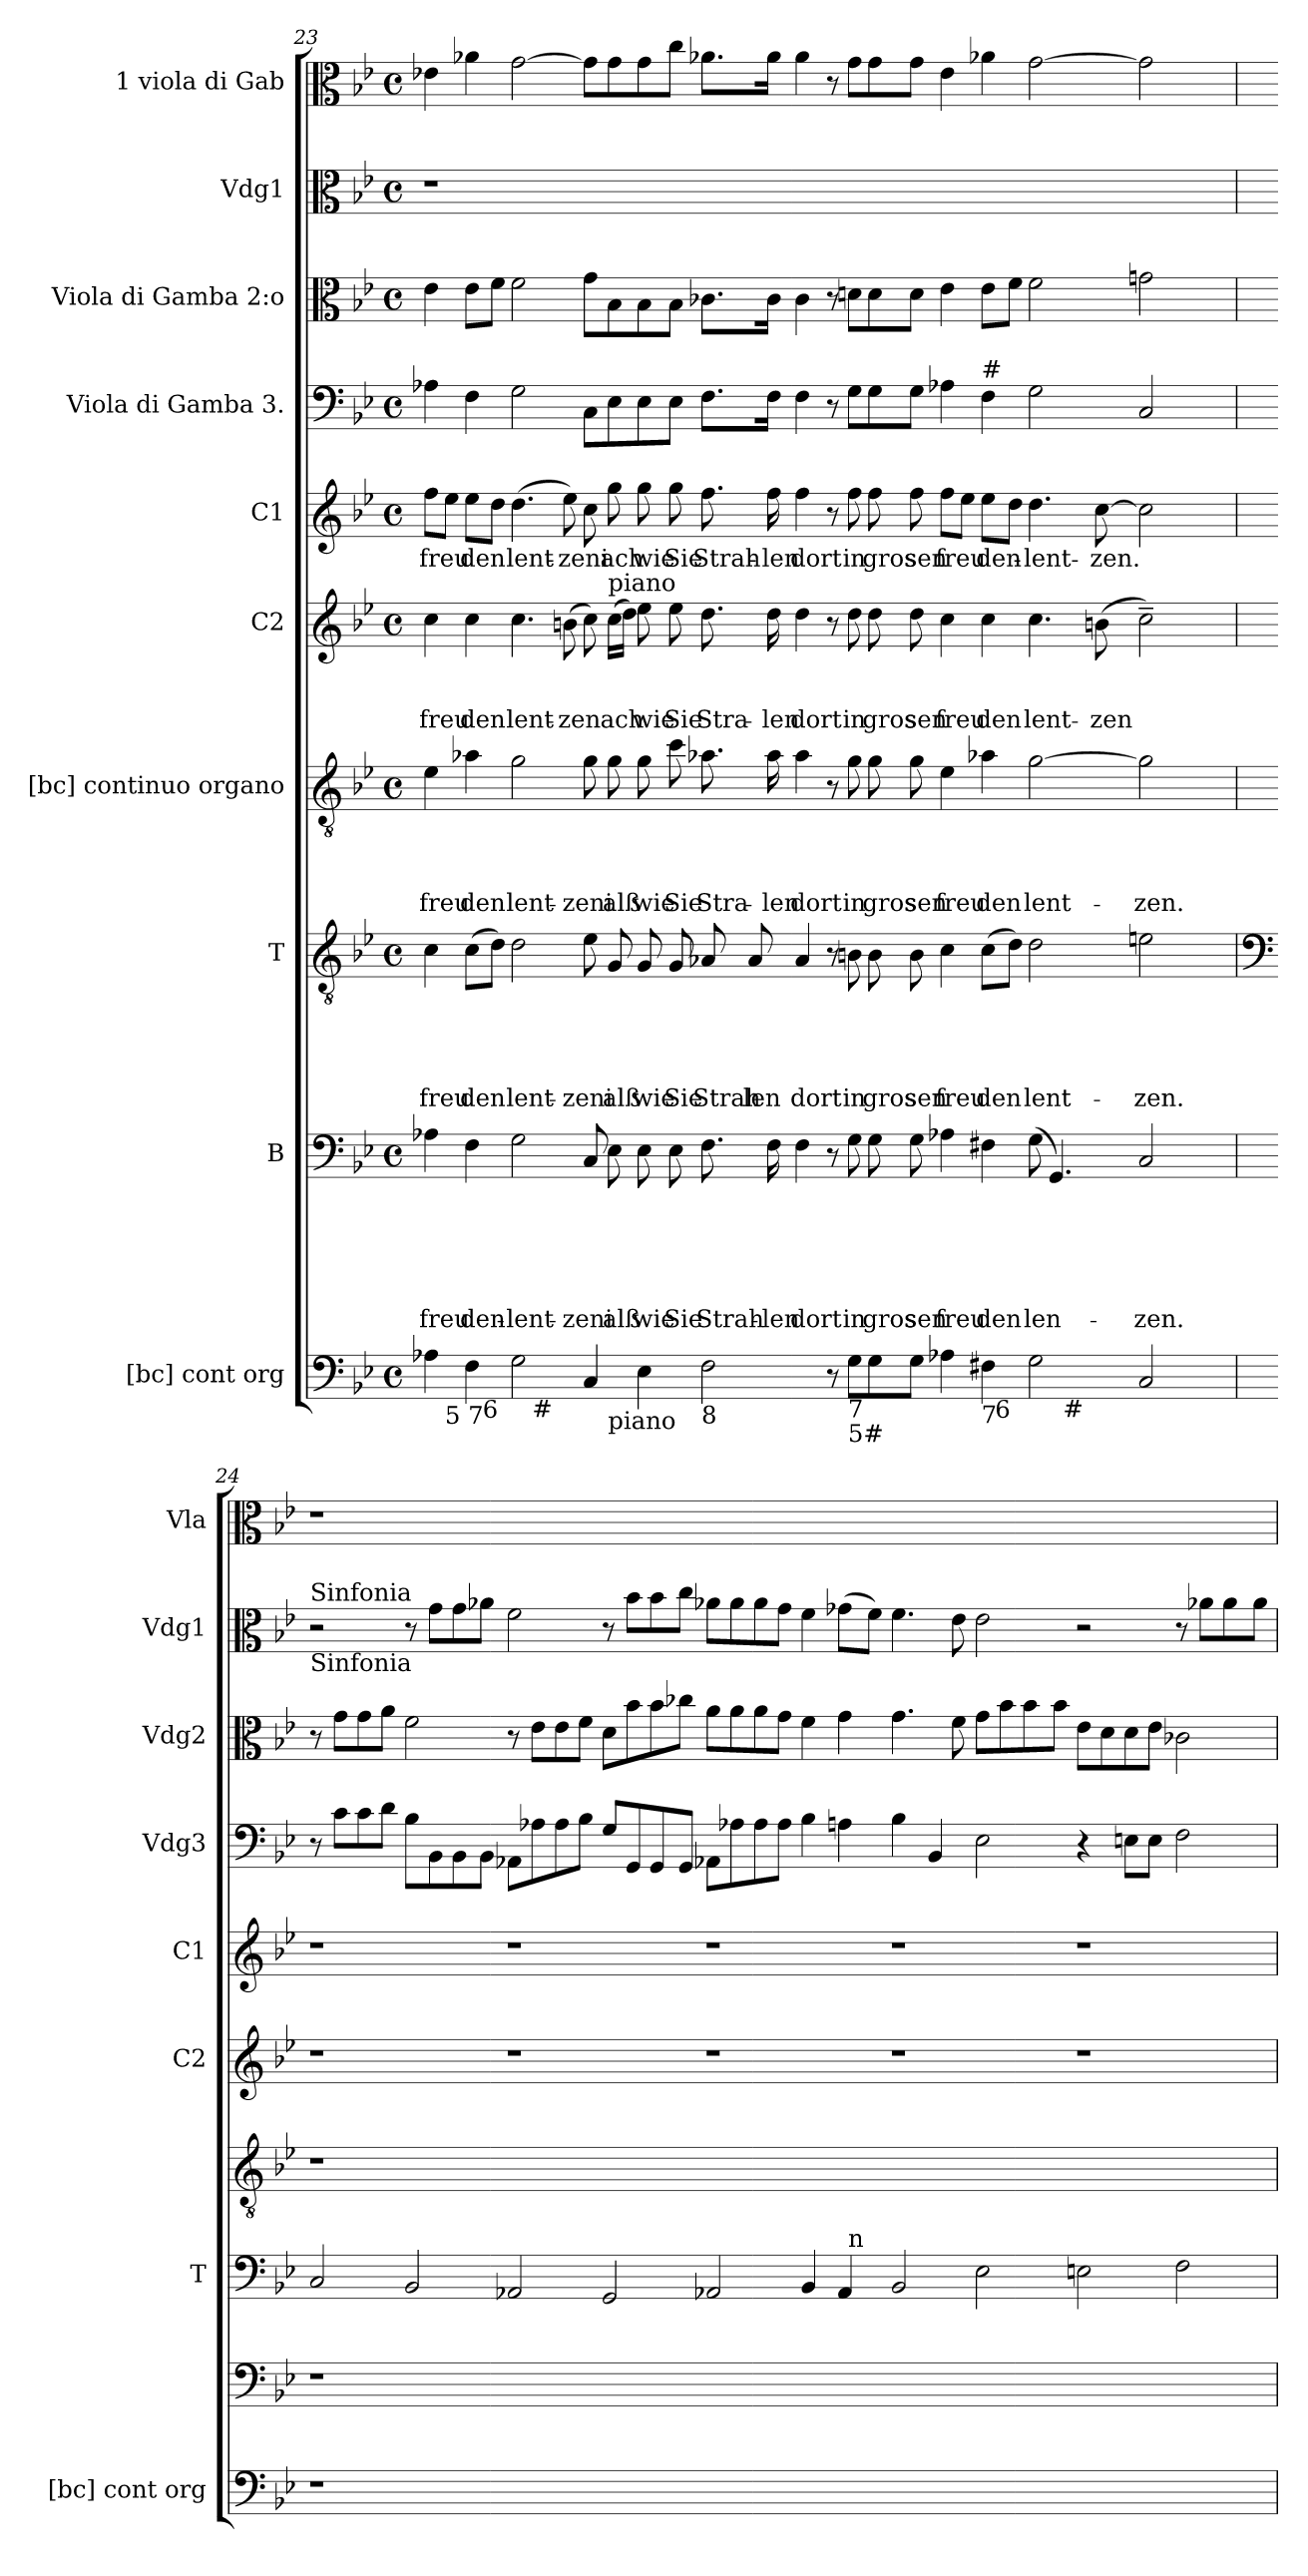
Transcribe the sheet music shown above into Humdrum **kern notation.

**kern	**kern	**text	**text	**text	**text	**text	**text	**kern	**text	**text	**text	**text	**text	**kern	**text	**text	**text	**text	**kern	**text	**text	**text	**kern	**text	**kern	**kern	**kern	**kern
*part10	*part9	*part9	*part9	*part9	*part9	*part9	*part9	*part8	*part8	*part8	*part8	*part8	*part8	*part7	*part7	*part7	*part7	*part7	*part6	*part6	*part6	*part6	*part5	*part5	*part4	*part3	*part2	*part1
*staff10	*staff9	*staff9	*staff9	*staff9	*staff9	*staff9	*staff9	*staff8	*staff8	*staff8	*staff8	*staff8	*staff8	*staff7	*staff7	*staff7	*staff7	*staff7	*staff6	*staff6	*staff6	*staff6	*staff5	*staff5	*staff4	*staff3	*staff2	*staff1
*I"[bc] cont org	*I"B	*	*	*	*	*	*	*I"T	*	*	*	*	*	*I"[bc] continuo organo	*	*	*	*	*I"C2	*	*	*	*I"C1	*	*I"Viola di Gamba 3.	*I"Viola di Gamba 2:o	*I"Vdg1	*I"1 viola di Gab
*I'[bc] cont org	*	*	*	*	*	*	*	*I'T	*	*	*	*	*	*	*	*	*	*	*I'C2	*	*	*	*I'C1	*	*I'Vdg3	*I'Vdg2	*I'Vdg1	*I'Vla
!!LO:PB:g=z
*clefF4	*clefF4	*	*	*	*	*	*	*clefGv2	*	*	*	*	*	*clefGv2	*	*	*	*	*clefG2	*	*	*	*clefG2	*	*clefF4	*clefC3	*clefC3	*clefC3
*k[b-e-]	*k[b-e-]	*	*	*	*	*	*	*k[b-e-]	*	*	*	*	*	*k[b-e-]	*	*	*	*	*k[b-e-]	*	*	*	*k[b-e-]	*	*k[b-e-]	*k[b-e-]	*k[b-e-]	*k[b-e-]
*B-:	*B-:	*	*	*	*	*	*	*B-:	*	*	*	*	*	*B-:	*	*	*	*	*B-:	*	*	*	*B-:	*	*B-:	*B-:	*B-:	*B-:
*M4/4	*M4/4	*	*	*	*	*	*	*M4/4	*	*	*	*	*	*M4/4	*	*	*	*	*M4/4	*	*	*	*M4/4	*	*M4/4	*M4/4	*M4/4	*M4/4
*met(c)	*met(c)	*	*	*	*	*	*	*met(c)	*	*	*	*	*	*met(c)	*	*	*	*	*met(c)	*	*	*	*met(c)	*	*met(c)	*met(c)	*met(c)	*met(c)
=23	=23	=23	=23	=23	=23	=23	=23	=23	=23	=23	=23	=23	=23	=23	=23	=23	=23	=23	=23	=23	=23	=23	=23	=23	=23	=23	=23	=23
!	!	!	!	!	!	!	!LO:LY:b	!	!	!	!	!	!LO:LY:b	!	!	!	!	!LO:LY:b	!	!	!	!LO:LY:b	!	!LO:LY:b	!	!	!	!
*^	*	*	*	*	*	*	*	*	*	*	*	*	*	*	*	*	*	*	*	*	*	*	*	*	*	*	*	*
*	*^	*	*	*	*	*	*	*	*	*	*	*	*	*	*	*	*	*	*	*	*	*	*	*	*	*	*	*	*
*	*	*^	*	*	*	*	*	*	*	*	*	*	*	*	*	*	*	*	*	*	*	*	*	*	*	*	*	*	*	*
*	*	*	*^	*	*	*	*	*	*	*	*	*	*	*	*	*	*	*	*	*	*	*	*	*	*	*	*	*	*	*	*
*	*	*	*	*^	*	*	*	*	*	*	*	*	*	*	*	*	*	*	*	*	*	*	*	*	*	*	*	*	*	*	*	*
4A-X>\	8ryy	4ryy	2ryy	1ryy	1ryy	4A-X\	.	.	.	.	.	freu-	4c\	.	.	.	.	freu-	4e-\	.	.	.	freu-	4cc\	.	.	freu-	8ff\L	freu-	4A-X\	4e-\	1r	4e-X\
!	!LO:TX:b:t=5 7	!	!	!	!	!	!	!	!	!	!	!	!	!	!	!	!	!	!	!	!	!	!	!	!	!	!	!	!	!	!	!	!
.	1ryy	.	.	.	.	.	.	.	.	.	.	.	.	.	.	.	.	.	.	.	.	.	.	.	.	.	.	8ee-\J	.	.	.	.	.
!	!	!	!	!	!	!	!	!	!	!	!	!LO:LY:b:rj	!	!	!	!	!	!LO:LY:b	!	!	!	!	!LO:LY:b:rj	!	!	!	!LO:LY:b:rj	!	!LO:LY:b	!	!	!	!
4F>\	.	16.ryy	.	.	.	4F\	.	.	.	.	.	-den-	(>8c\L	.	.	.	.	-den	4a-X\	.	.	.	-den	4cc\	.	.	-den	8ee-\L	-den	4F\	8e-\L	.	4a-X\
!	!	!LO:TX:b:t=6	!	!	!	!	!	!	!	!	!	!	!	!	!	!	!	!	!	!	!	!	!	!	!	!	!	!	!	!	!	!	!
.	.	1ryy	.	.	.	.	.	.	.	.	.	.	.	.	.	.	.	.	.	.	.	.	.	.	.	.	.	.	.	.	.	.	.
.	.	.	.	.	.	.	.	.	.	.	.	.	8d\J)	.	.	.	.	.	.	.	.	.	.	.	.	.	.	8dd\J	.	.	8f\J	.	.
!	!	!	!	!	!	!	!	!	!	!	!	!LO:LY:b	!	!	!	!	!	!LO:LY:b	!	!	!	!	!LO:LY:b	!	!	!	!LO:LY:b	!	!LO:LY:b	!	!	!	!
2G>\	.	.	8ryy	.	.	2G\	.	.	.	.	.	-lent-	2d\	.	.	.	.	lent-	2g\	.	.	.	lent-	4.cc\	.	.	lent-	(>4.dd\	lent-	2G\	2f\	.	[>2g\
!	!	!	!LO:TX:b:t=#	!	!	!	!	!	!	!	!	!	!	!	!	!	!	!	!	!	!	!	!	!	!	!	!	!	!	!	!	!	!
.	.	.	1ryy	.	.	.	.	.	.	.	.	.	.	.	.	.	.	.	.	.	.	.	.	.	.	.	.	.	.	.	.	.	.
!	!	!	!	!	!	!	!	!	!	!	!	!	!	!	!	!	!	!	!	!	!	!	!	!	!	!	!LO:LY:b	!	!LO:LY:b	!	!	!	!
.	.	.	.	.	.	.	.	.	.	.	.	.	.	.	.	.	.	.	.	.	.	.	.	(>8bn\	.	.	-zen	8ee-\)	-zeni	.	.	.	.
!	!	!	!	!	!	!	!	!	!	!	!	!LO:LY:b	!	!	!	!	!	!LO:LY:b	!	!	!	!	!LO:LY:b	!	!	!	!	!	!	!	!	!	!
4C/	.	.	.	1ryy	1ryy	8C/	.	.	.	.	.	-zeni	8e-\	.	.	.	.	-zeni	8g\	.	.	.	-zeni	8cc\)	.	.	.	8cc\	.	8C\L	8g\L	0.ryy	8g\L]
!	!	!	!	!	!	!	!	!	!	!	!	!	!	!	!	!	!	!	!	!	!	!	!	!LO:TX:a:t=piano	!	!	!	!	!	!	!	!	!
!	!LO:TX:b:t=piano	!	!	!	!	!	!	!	!	!	!	!	!	!	!	!	!	!	!	!	!	!	!	!	!	!	!	!	!	!	!	!	!
!	!	!	!	!	!	!	!	!	!	!	!	!LO:LY:b	!	!	!	!	!	!LO:LY:b	!	!	!	!	!LO:LY:b	!	!	!	!LO:LY:b	!	!LO:LY:b	!	!	!	!
.	1ryy	.	.	.	.	8E-\	.	.	.	.	.	alß	8G/	.	.	.	.	alß	8g\	.	.	.	alß	(>16cc\LL	.	.	ach	8gg\	ach	8E-\	8B-\	.	8g\
.	.	.	.	.	.	.	.	.	.	.	.	.	.	.	.	.	.	.	.	.	.	.	.	16dd\JJ)	.	.	.	.	.	.	.	.	.
!	!	!	!	!	!	!	!	!	!	!	!	!LO:LY:b	!	!	!	!	!	!LO:LY:b	!	!	!	!	!LO:LY:b	!	!	!	!LO:LY:b	!	!LO:LY:b	!	!	!	!
4E->\	.	.	.	.	.	8E-\	.	.	.	.	.	wie	8G/	.	.	.	.	wie	8g\	.	.	.	wie	8ee-\	.	.	wie	8gg\	wie	8E-\	8B-\	.	8g\
.	.	1ryy	.	.	.	.	.	.	.	.	.	.	.	.	.	.	.	.	.	.	.	.	.	.	.	.	.	.	.	.	.	.	.
!	!	!	!	!	!	!	!	!	!	!	!	!LO:LY:b	!	!	!	!	!	!LO:LY:b	!	!	!	!	!LO:LY:b	!	!	!	!LO:LY:b	!	!LO:LY:b	!	!	!	!
.	.	.	.	.	.	8E-\	.	.	.	.	.	Sie	8G/	.	.	.	.	Sie	8cc\	.	.	.	Sie	8ee-\	.	.	Sie	8gg\	Sie	8E-\J	8B-\J	.	8cc\J
!LO:TX:b:t=8	!	!	!	!	!	!	!	!	!	!	!	!	!	!	!	!	!	!	!	!	!	!	!	!	!	!	!	!	!	!	!	!	!
!	!	!	!	!	!	!	!	!	!	!	!	!LO:LY:b	!	!	!	!	!	!LO:LY:b	!	!	!	!	!LO:LY:b	!	!	!	!LO:LY:b	!	!LO:LY:b	!	!	!	!
2F>\	.	.	.	.	.	8.F\	.	.	.	.	.	Strah-	8A-X/	.	.	.	.	Strah-	8.a-X\	.	.	.	Stra-	8.dd\	.	.	Stra-	8.ff\	Strah-	8.F\L	8.c-X\L	.	8.a-X\L
!	!	!	!	!	!	!	!	!	!	!	!	!	!	!	!	!	!	!LO:LY:b:rj	!	!	!	!	!	!	!	!	!	!	!	!	!	!	!
.	.	.	1ryy	.	.	.	.	.	.	.	.	.	8A-/	.	.	.	.	-len	.	.	.	.	.	.	.	.	.	.	.	.	.	.	.
!	!	!	!	!	!	!	!	!	!	!	!	!LO:LY:b	!	!	!	!	!	!	!	!	!	!	!LO:LY:b	!	!	!	!LO:LY:b	!	!LO:LY:b:rj	!	!	!	!
.	.	.	.	.	.	16F\	.	.	.	.	.	-len	.	.	.	.	.	.	16a-\	.	.	.	-len	16dd\	.	.	-len	16ff\	-len	16F\Jk	16c-\Jk	.	16a-\Jk
!	!	!	!	!	!	!	!	!	!	!	!	!LO:LY:b	!	!	!	!	!	!LO:LY:b	!	!	!	!	!LO:LY:b	!	!	!	!LO:LY:b	!	!LO:LY:b	!	!	!	!
.	.	.	.	.	.	4F\	.	.	.	.	.	dort	4A-/	.	.	.	.	dort	4a-\	.	.	.	dort	4dd\	.	.	dort	4ff\	dort	4F\	4c-\	.	4a-\
8r	.	.	.	2ryy	1ryy	8r	.	.	.	.	.	.	8r	.	.	.	.	.	8r	.	.	.	.	8r	.	.	.	8r	.	8r	8r	.	8r
!LO:TX:b:t=7	!	!	!	!	!	!	!	!	!	!	!	!	!	!	!	!	!	!	!	!	!	!	!	!	!	!	!	!	!	!	!	!	!
!LO:TX:b:t=5#	!	!	!	!	!	!	!	!	!	!	!	!	!	!	!	!	!	!	!	!	!	!	!	!	!	!	!	!	!	!	!	!	!
!	!	!	!	!	!	!	!	!	!	!	!	!LO:LY:b	!	!	!	!	!	!LO:LY:b	!	!	!	!	!LO:LY:b	!	!	!	!LO:LY:b	!	!LO:LY:b	!	!	!	!
8G\L	1...ryy	.	.	.	.	8G\	.	.	.	.	.	in	8Bn\	.	.	.	.	in	8g\	.	.	.	in	8dd\	.	.	in	8ff\	in	8G\L	8dn\L	.	8g\L
!	!	!	!	!	!	!	!	!	!	!	!	!LO:LY:b	!	!	!	!	!	!LO:LY:b	!	!	!	!	!LO:LY:b	!	!	!	!LO:LY:b	!	!LO:LY:b	!	!	!	!
8G\	.	.	.	.	.	8G\	.	.	.	.	.	gros-	8B\	.	.	.	.	gros-	8g\	.	.	.	gros-	8dd\	.	.	gros-	8ff\	gros-	8G\	8d\	.	8g\
.	.	1ryy	.	.	.	.	.	.	.	.	.	.	.	.	.	.	.	.	.	.	.	.	.	.	.	.	.	.	.	.	.	.	.
!	!	!	!	!	!	!	!	!	!	!	!	!LO:LY:b:rj	!	!	!	!	!	!LO:LY:b:rj	!	!	!	!	!LO:LY:b:rj	!	!	!	!LO:LY:b:rj	!	!LO:LY:b:rj	!	!	!	!
8G\J	.	.	.	.	.	8G\	.	.	.	.	.	-sen	8B\	.	.	.	.	-sen	8g\	.	.	.	-sen	8dd\	.	.	-sen	8ff\	-sen	8G\J	8d\J	.	8g\J
!	!	!	!	!	!	!	!	!	!	!	!	!LO:LY:b	!	!	!	!	!	!LO:LY:b	!	!	!	!	!LO:LY:b	!	!	!	!LO:LY:b	!	!LO:LY:b	!	!	!	!
4A-X\	.	.	.	4ryy	.	4A-X\	.	.	.	.	.	freu-	4c\	.	.	.	.	freu-	4e-\	.	.	.	freu-	4cc\	.	.	freu-	8ff\L	freu-	4A-X\	4e-\	.	4e-\
.	.	.	1ryy	.	.	.	.	.	.	.	.	.	.	.	.	.	.	.	.	.	.	.	.	.	.	.	.	8ee-\J	.	.	.	.	.
!	!	!	!	!	!	!	!	!	!	!	!	!	!	!	!	!	!	!	!	!	!	!	!	!	!	!	!	!	!	!LO:TX:a:t=#	!	!	!
!LO:TX:b:t=7	!	!	!	!	!	!	!	!	!	!	!	!	!	!	!	!	!	!	!	!	!	!	!	!	!	!	!	!	!	!	!	!	!
!	!	!	!	!	!	!	!	!	!	!	!	!LO:LY:b:rj	!	!	!	!	!	!LO:LY:b:rj	!	!	!	!	!LO:LY:b:rj	!	!	!	!LO:LY:b:rj	!	!LO:LY:b	!	!	!	!
4F#X>\	.	.	.	16ryy	.	4F#X\	.	.	.	.	.	-den	(>8c\L	.	.	.	.	-den	4a-X\	.	.	.	-den	4cc\	.	.	-den	8ee-\L	-den-	4F\	8e-\L	.	4a-X\
!	!	!	!	!LO:TX:b:t=6	!	!	!	!	!	!	!	!	!	!	!	!	!	!	!	!	!	!	!	!	!	!	!	!	!	!	!	!	!
.	.	.	.	1ryy	.	.	.	.	.	.	.	.	.	.	.	.	.	.	.	.	.	.	.	.	.	.	.	.	.	.	.	.	.
.	.	.	.	.	.	.	.	.	.	.	.	.	8d\J)	.	.	.	.	.	.	.	.	.	.	.	.	.	.	8dd\J	.	.	8f\J	.	.
!	!	!	!	!	!	!	!	!	!	!	!	!LO:LY:b	!	!	!	!	!	!LO:LY:b	!	!	!	!	!LO:LY:b	!	!	!	!LO:LY:b	!	!LO:LY:b	!	!	!	!
2G>\	.	.	.	.	8.ryy	(>8G\	.	.	.	.	.	len-	2d\	.	.	.	.	lent-	[>2g\	.	.	.	lent-	4.cc\	.	.	lent-	4.dd\	-lent-	2G\	2f\	.	[>2g\
.	.	.	.	.	.	4.GG/)	.	.	.	.	.	.	.	.	.	.	.	.	.	.	.	.	.	.	.	.	.	.	.	.	.	.	.
!	!	!	!	!	!LO:TX:b:t=#	!	!	!	!	!	!	!	!	!	!	!	!	!	!	!	!	!	!	!	!	!	!	!	!	!	!	!	!
.	.	.	.	.	2ryy	.	.	.	.	.	.	.	.	.	.	.	.	.	.	.	.	.	.	.	.	.	.	.	.	.	.	.	.
.	.	2ryy	.	.	.	.	.	.	.	.	.	.	.	.	.	.	.	.	.	.	.	.	.	.	.	.	.	.	.	.	.	.	.
!	!	!	!	!	!	!	!	!	!	!	!	!	!	!	!	!	!	!	!	!	!	!	!	!	!	!	!LO:LY:b	!	!LO:LY:b	!	!	!	!
.	.	.	.	.	.	.	.	.	.	.	.	.	.	.	.	.	.	.	.	.	.	.	.	(>8bn\	.	.	-zen	[>8cc\	-zen.	.	.	.	.
!	!	!	!	!	!	!	!	!	!	!	!	!LO:LY:b	!	!	!	!	!	!LO:LY:b	!	!	!	!	!LO:LY:b	!	!	!	!	!	!	!	!	!	!
2C/	.	.	.	.	.	2C/	.	.	.	.	.	-zen.	2en\	.	.	.	.	-zen.	2g\]	.	.	.	-zen.	2cc~>\)	.	.	.	2cc\]	.	2C/	2gn\	.	2g\]
.	.	.	4.ryy	.	.	.	.	.	.	.	.	.	.	.	.	.	.	.	.	.	.	.	.	.	.	.	.	.	.	.	.	.	.
.	.	.	.	.	4ryy	.	.	.	.	.	.	.	.	.	.	.	.	.	.	.	.	.	.	.	.	.	.	.	.	.	.	.	.
.	.	.	.	8.ryy	.	.	.	.	.	.	.	.	.	.	.	.	.	.	.	.	.	.	.	.	.	.	.	.	.	.	.	.	.
.	.	8ryy	.	.	.	.	.	.	.	.	.	.	.	.	.	.	.	.	.	.	.	.	.	.	.	.	.	.	.	.	.	.	.
.	.	.	.	.	16ryy	.	.	.	.	.	.	.	.	.	.	.	.	.	.	.	.	.	.	.	.	.	.	.	.	.	.	.	.
.	.	32ryy	.	.	.	.	.	.	.	.	.	.	.	.	.	.	.	.	.	.	.	.	.	.	.	.	.	.	.	.	.	.	.
*v	*v	*v	*v	*v	*v	*	*	*	*	*	*	*	*	*	*	*	*	*	*	*	*	*	*	*	*	*	*	*	*	*	*	*	*
!!LO:LB:g=z
=24	=24	=24	=24	=24	=24	=24	=24	=24	=24	=24	=24	=24	=24	=24	=24	=24	=24	=24	=24	=24	=24	=24	=24	=24	=24	=24	=24	=24
*	*	*	*	*	*	*	*	*clefF4	*	*	*	*	*	*	*	*	*	*	*	*	*	*	*	*	*	*	*	*
*^	*	*	*	*	*	*	*	*	*	*	*	*	*	*	*	*	*	*	*	*	*	*	*	*	*	*	*	*
*	*^	*	*	*	*	*	*	*	*	*	*	*	*	*	*	*	*	*	*	*	*	*	*	*	*	*	*	*	*
*	*	*^	*	*	*	*	*	*	*	*	*	*	*	*	*	*	*	*	*	*	*	*	*	*	*	*	*	*	*	*
*	*	*	*^	*	*	*	*	*	*	*	*	*	*	*	*	*	*	*	*	*	*	*	*	*	*	*	*	*	*	*	*
*	*	*	*	*^	*	*	*	*	*	*	*	*	*	*	*	*	*	*	*	*	*	*	*	*	*	*	*	*	*	*	*	*
!	!	!	!	!	!	!	!	!	!	!	!	!	!	!	!	!	!	!	!	!	!	!	!	!	!	!	!	!	!	!	!	!LO:TX:b:t=Sinfonia	!
!	!	!	!	!	!	!	!	!	!	!	!	!	!	!	!	!	!	!	!	!	!	!	!	!	!	!	!	!	!	!	!	!LO:TX:a:t=Sinfonia	!
*v	*v	*v	*v	*v	*v	*	*	*	*	*	*	*	*^	*	*	*	*	*	*	*	*	*	*	*	*	*	*	*	*	*	*	*	*
1r	1r	.	.	.	.	.	.	2C/	1ryy	.	.	.	.	.	1r	.	.	.	.	1r	.	.	.	1r	.	8r	8r	2r	1r
.	.	.	.	.	.	.	.	.	.	.	.	.	.	.	.	.	.	.	.	.	.	.	.	.	.	8c\L	8g\L	.	.
.	.	.	.	.	.	.	.	.	.	.	.	.	.	.	.	.	.	.	.	.	.	.	.	.	.	8c\	8g\	.	.
.	.	.	.	.	.	.	.	.	.	.	.	.	.	.	.	.	.	.	.	.	.	.	.	.	.	8d\J	8a\J	.	.
.	.	.	.	.	.	.	.	2BB-</	.	.	.	.	.	.	.	.	.	.	.	.	.	.	.	.	.	8B-\L	2f\	8r	.
.	.	.	.	.	.	.	.	.	.	.	.	.	.	.	.	.	.	.	.	.	.	.	.	.	.	8BB-\	.	8g\L	.
.	.	.	.	.	.	.	.	.	.	.	.	.	.	.	.	.	.	.	.	.	.	.	.	.	.	8BB-\	.	8g\	.
.	.	.	.	.	.	.	.	.	.	.	.	.	.	.	.	.	.	.	.	.	.	.	.	.	.	8BB-\J	.	8a-X\J	.
00ryy	00ryy	.	.	.	.	.	.	2AA-X</	1ryy	.	.	.	.	.	00ryy	.	.	.	.	1r	.	.	.	1r	.	8AA-X\L	8r	2f\	00ryy
.	.	.	.	.	.	.	.	.	.	.	.	.	.	.	.	.	.	.	.	.	.	.	.	.	.	8A-X\	8e-\L	.	.
.	.	.	.	.	.	.	.	.	.	.	.	.	.	.	.	.	.	.	.	.	.	.	.	.	.	8A-\	8e-\	.	.
.	.	.	.	.	.	.	.	.	.	.	.	.	.	.	.	.	.	.	.	.	.	.	.	.	.	8B-\J	8f\J	.	.
.	.	.	.	.	.	.	.	2GG</	.	.	.	.	.	.	.	.	.	.	.	.	.	.	.	.	.	8G/L	8d\L	8r	.
.	.	.	.	.	.	.	.	.	.	.	.	.	.	.	.	.	.	.	.	.	.	.	.	.	.	8GG/	8b-\	8b-\L	.
.	.	.	.	.	.	.	.	.	.	.	.	.	.	.	.	.	.	.	.	.	.	.	.	.	.	8GG/	8b-\	8b-\	.
.	.	.	.	.	.	.	.	.	.	.	.	.	.	.	.	.	.	.	.	.	.	.	.	.	.	8GG/J	8cc-X\J	8cc\J	.
.	.	.	.	.	.	.	.	2AA-X/	2ryy	.	.	.	.	.	.	.	.	.	.	1r	.	.	.	1r	.	8AA-X\L	8a\L	8a-X\L	.
.	.	.	.	.	.	.	.	.	.	.	.	.	.	.	.	.	.	.	.	.	.	.	.	.	.	8A-X\	8a\	8a-\	.
.	.	.	.	.	.	.	.	.	.	.	.	.	.	.	.	.	.	.	.	.	.	.	.	.	.	8A-\	8a\	8a-\	.
.	.	.	.	.	.	.	.	.	.	.	.	.	.	.	.	.	.	.	.	.	.	.	.	.	.	8A-\J	8g\J	8g\J	.
.	.	.	.	.	.	.	.	4BB-/	4ryy	.	.	.	.	.	.	.	.	.	.	.	.	.	.	.	.	4B-\	4f\	4f\	.
.	.	.	.	.	.	.	.	4AA-/	32ryy	.	.	.	.	.	.	.	.	.	.	.	.	.	.	.	.	4An\	4g\	(>8g-X\L	.
!	!	!	!	!	!	!	!	!	!LO:TX:a:t=n	!	!	!	!	!	!	!	!	!	!	!	!	!	!	!	!	!	!	!	!
.	.	.	.	.	.	.	.	.	1ryy	.	.	.	.	.	.	.	.	.	.	.	.	.	.	.	.	.	.	.	.
.	.	.	.	.	.	.	.	.	.	.	.	.	.	.	.	.	.	.	.	.	.	.	.	.	.	.	.	8f\J)	.
.	.	.	.	.	.	.	.	2BB-/	.	.	.	.	.	.	.	.	.	.	.	1r	.	.	.	1r	.	4B-\	4.g\	4.f\	.
.	.	.	.	.	.	.	.	.	.	.	.	.	.	.	.	.	.	.	.	.	.	.	.	.	.	4BB-/	.	.	.
.	.	.	.	.	.	.	.	.	.	.	.	.	.	.	.	.	.	.	.	.	.	.	.	.	.	.	8f\	8e-\	.
.	.	.	.	.	.	.	.	2E-\	.	.	.	.	.	.	.	.	.	.	.	.	.	.	.	.	.	2E-\	8g\L	2e-\	.
.	.	.	.	.	.	.	.	.	.	.	.	.	.	.	.	.	.	.	.	.	.	.	.	.	.	.	8b-\	.	.
.	.	.	.	.	.	.	.	.	.	.	.	.	.	.	.	.	.	.	.	.	.	.	.	.	.	.	8b-\	.	.
.	.	.	.	.	.	.	.	.	1ryy	.	.	.	.	.	.	.	.	.	.	.	.	.	.	.	.	.	.	.	.
.	.	.	.	.	.	.	.	.	.	.	.	.	.	.	.	.	.	.	.	.	.	.	.	.	.	.	8b-\J	.	.
.	.	.	.	.	.	.	.	2En>\	.	.	.	.	.	.	.	.	.	.	.	1r	.	.	.	1r	.	4r	8e-\L	2r	.
.	.	.	.	.	.	.	.	.	.	.	.	.	.	.	.	.	.	.	.	.	.	.	.	.	.	.	8d\	.	.
.	.	.	.	.	.	.	.	.	.	.	.	.	.	.	.	.	.	.	.	.	.	.	.	.	.	8En\L	8d\	.	.
.	.	.	.	.	.	.	.	.	.	.	.	.	.	.	.	.	.	.	.	.	.	.	.	.	.	8E\J	8e-\J	.	.
.	.	.	.	.	.	.	.	2F\	.	.	.	.	.	.	.	.	.	.	.	.	.	.	.	.	.	2F\	2c-X\	8r	.
.	.	.	.	.	.	.	.	.	.	.	.	.	.	.	.	.	.	.	.	.	.	.	.	.	.	.	.	8a-X\L	.
.	.	.	.	.	.	.	.	.	.	.	.	.	.	.	.	.	.	.	.	.	.	.	.	.	.	.	.	8a-\	.
.	.	.	.	.	.	.	.	.	8..ryy	.	.	.	.	.	.	.	.	.	.	.	.	.	.	.	.	.	.	.	.
.	.	.	.	.	.	.	.	.	.	.	.	.	.	.	.	.	.	.	.	.	.	.	.	.	.	.	.	8a-\J	.
*	*	*	*	*	*	*	*	*v	*v	*	*	*	*	*	*	*	*	*	*	*	*	*	*	*	*	*	*	*	*
=	=	=	=	=	=	=	=	=	=	=	=	=	=	=	=	=	=	=	=	=	=	=	=	=	=	=	=	=
*-	*-	*-	*-	*-	*-	*-	*-	*-	*-	*-	*-	*-	*-	*-	*-	*-	*-	*-	*-	*-	*-	*-	*-	*-	*-	*-	*-	*-
